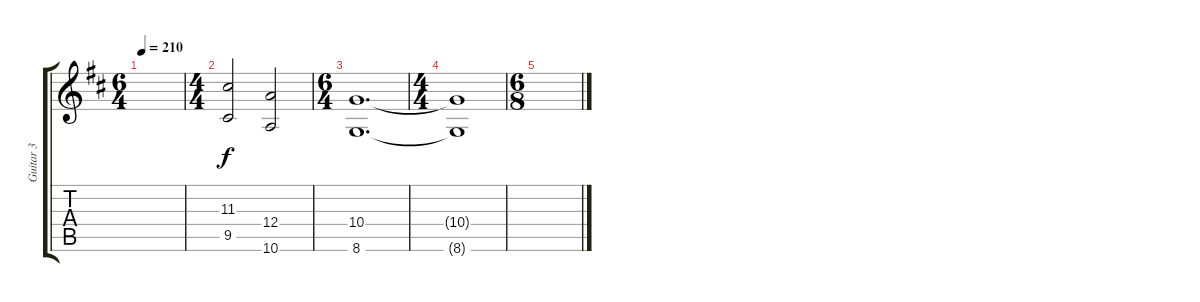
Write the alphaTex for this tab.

\track ("Guitar 3" "Guitar 3") {instrument distortionguitar}
\staff {score tabs}
\tuning (B3 Gb3 D3 A2 E2 B1) {hide}
\ts (6 4)
\tempo 210
\clef g2
\ks bminor
|
\ts (4 4)
(11.3 9.5).2 (12.4 10.6).2 |
\ts (6 4)
(10.4 8.6).1{d} |
\ts (4 4)
(10.4{t} 8.6{t}).1{volume 8} |
\ts (6 8)
